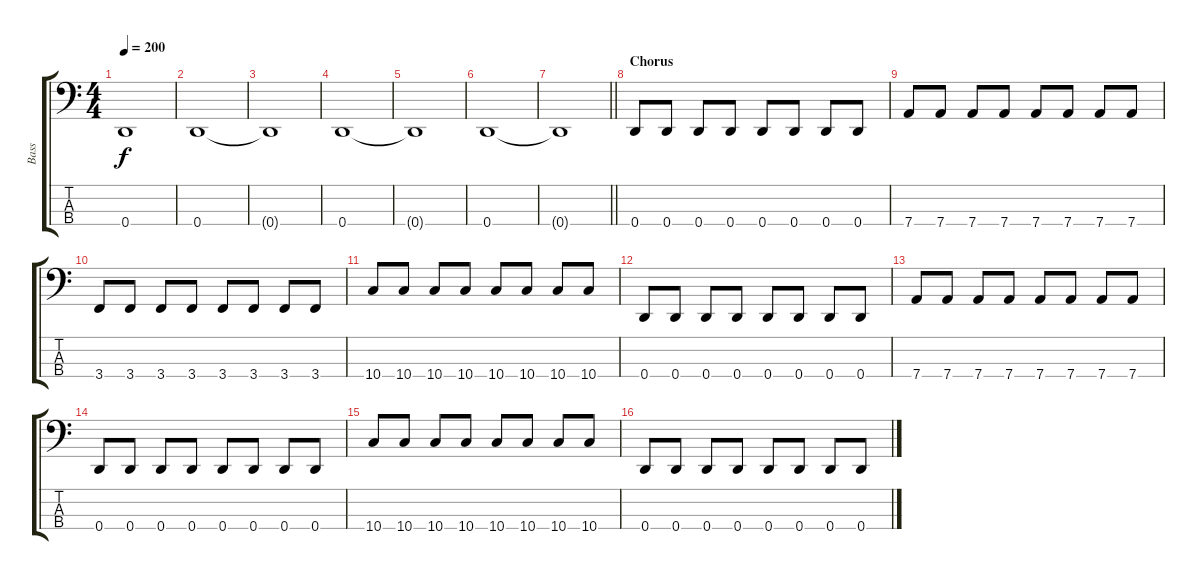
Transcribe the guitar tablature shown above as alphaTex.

\track ("Bass" "Bass") {instrument electricbasspick}
\staff {score tabs}
\tuning (G2 D2 A1 D1) {hide}
\ts (4 4)
\tempo 200
\clef f4
\ks c
0.4{t}.1{dy f} |
0.4.1 |
0.4{t}.1 |
0.4.1 |
0.4{t}.1 |
0.4.1 |
\barLineRight lightlight
0.4{t}.1 |
\section ("" "Chorus")
0.4.8 0.4.8 0.4.8 0.4.8 0.4.8 0.4.8 0.4.8 0.4.8 |
7.4.8 7.4.8 7.4.8 7.4.8 7.4.8 7.4.8 7.4.8 7.4.8 |
3.4.8 3.4.8 3.4.8 3.4.8 3.4.8 3.4.8 3.4.8 3.4.8 |
10.4.8 10.4.8 10.4.8 10.4.8 10.4.8 10.4.8 10.4.8 10.4.8 |
0.4.8 0.4.8 0.4.8 0.4.8 0.4.8 0.4.8 0.4.8 0.4.8 |
7.4.8 7.4.8 7.4.8 7.4.8 7.4.8 7.4.8 7.4.8 7.4.8 |
0.4.8 0.4.8 0.4.8 0.4.8 0.4.8 0.4.8 0.4.8 0.4.8 |
10.4.8 10.4.8 10.4.8 10.4.8 10.4.8 10.4.8 10.4.8 10.4.8 |
0.4.8 0.4.8 0.4.8 0.4.8 0.4.8 0.4.8 0.4.8 0.4.8
